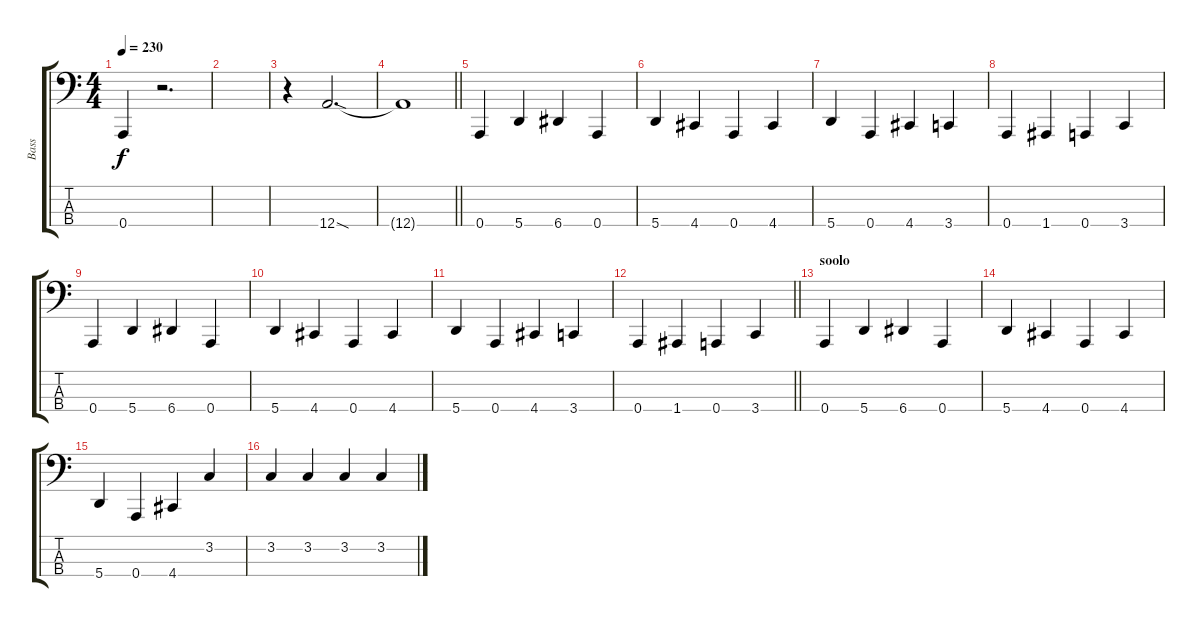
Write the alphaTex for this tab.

\track ("Bass" "Bass") {instrument electricbasspick}
\staff {score tabs}
\tuning (D2 A1 E1 A0) {hide}
\ts (4 4)
\tempo 230
\clef f4
\ks c
0.4.4{dy f} r.2{d} |
|
r.4 12.4{sod}.2{d} |
\barLineRight lightlight
12.4{t}.1 |
\section ("" "")
0.4.4 5.4.4 6.4.4 0.4.4 |
5.4.4 4.4.4 0.4.4 4.4.4 |
5.4.4 0.4.4 4.4.4 3.4.4 |
0.4.4 1.4.4 0.4.4 3.4.4 |
0.4.4 5.4.4 6.4.4 0.4.4 |
5.4.4 4.4.4 0.4.4 4.4.4 |
5.4.4 0.4.4 4.4.4 3.4.4 |
\barLineRight lightlight
0.4.4 1.4.4 0.4.4 3.4.4 |
\section ("" "soolo")
0.4.4 5.4.4 6.4.4 0.4.4 |
5.4.4 4.4.4 0.4.4 4.4.4 |
5.4.4 0.4.4 4.4.4 3.2.4 |
3.2.4 3.2.4 3.2.4 3.2.4
